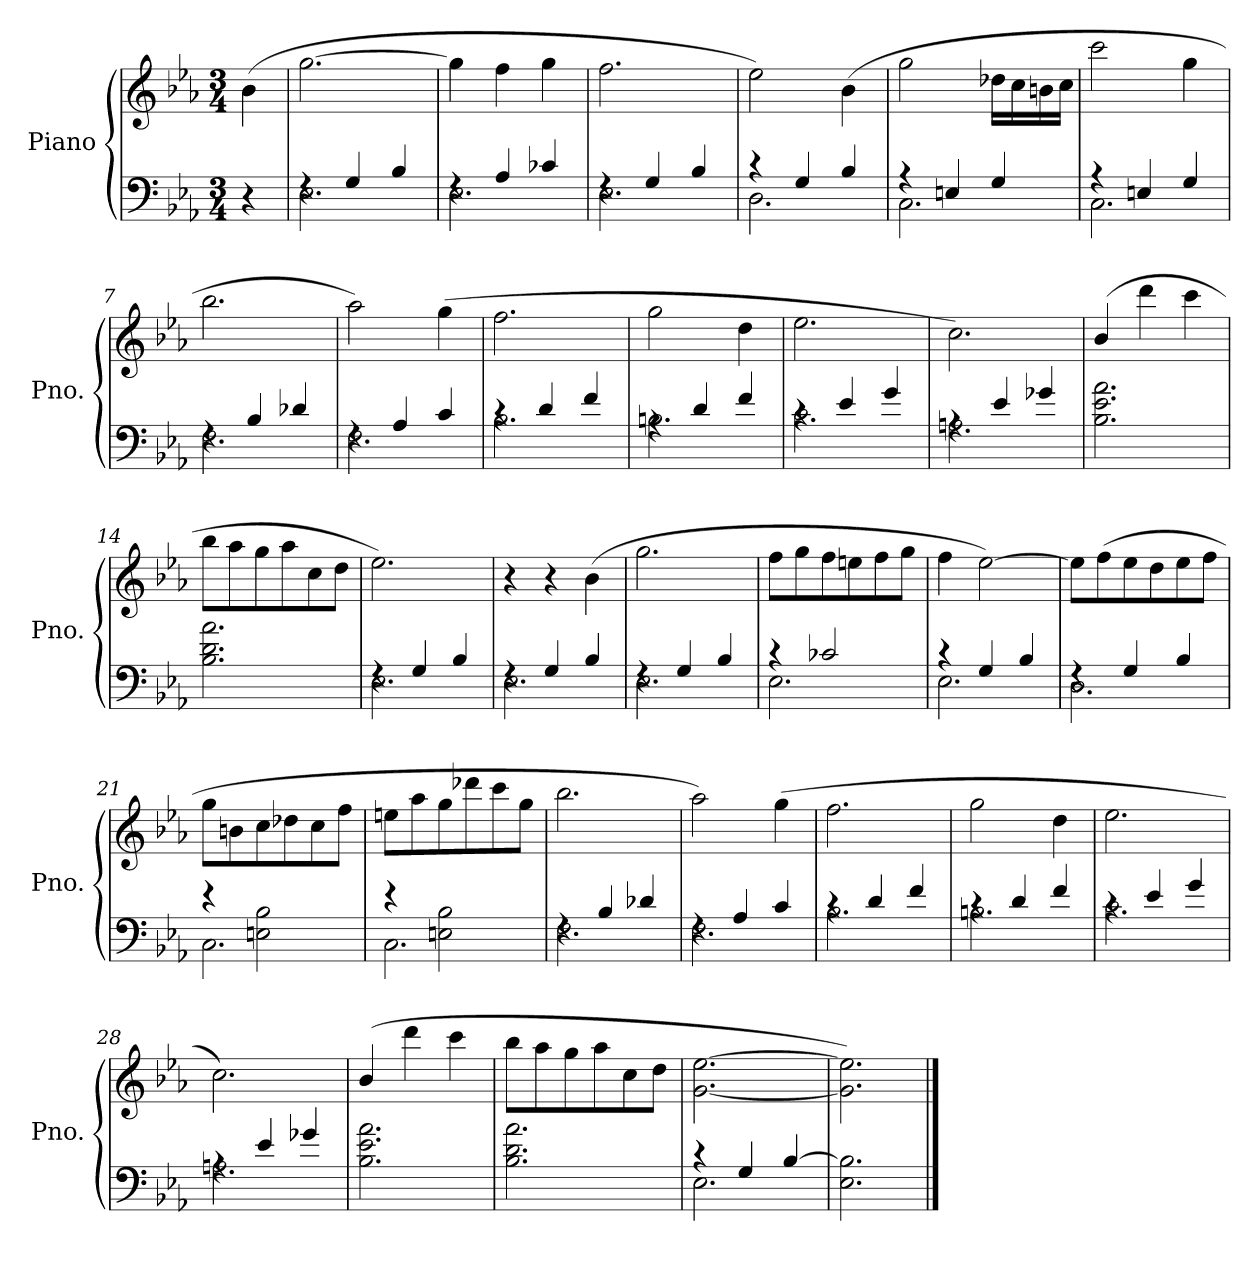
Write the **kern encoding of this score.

**kern	**kern
*part1	*part1
*staff2	*staff1
*I"Piano	*
*I'Pno.	*
*clefF4	*clefG2
*k[b-e-a-]	*k[b-e-a-]
*M3/4	*M3/4
=	=
4r	(>4b-\
=1	=1
*^	*
4rF	2.E-\	[2.gg\
4G/	.	.
4B-/	.	.
=2	=2	=2
4rF	2.E-\	4gg\]
4A-/	.	4ff\
4c-X/	.	4gg\
=3	=3	=3
4rF	2.E-\	2.ff\
4G/	.	.
4B-/	.	.
=4	=4	=4
4r	2.D\	2ee-\)
4G/	.	.
4B-/	.	(>4b-\
=5	=5	=5
4r	2.C\	2gg\
4En/	.	.
4G/	.	16dd-X\LL
.	.	16cc\
.	.	16bn\
.	.	16cc\JJ
=6	=6	=6
4r	2.C\	2ccc\
4En/	.	.
4G/	.	4gg\
=7	=7	=7
4rF	2.F\	2.bb-\
4B-/	.	.
4d-X/	.	.
=8	=8	=8
4rF	2.F\	2aa-\)
4A-/	.	.
4c/	.	(>4gg\
=9	=9	=9
4rc	2.B-\	2.ff\
4d/	.	.
4f/	.	.
=10	=10	=10
4rA	2.Bn\	2gg\
4d/	.	.
4f/	.	4dd\
=11	=11	=11
4rc	2.c\	2.ee-\
4e-/	.	.
4g/	.	.
=12	=12	=12
4rA	2.An\	2.cc\)
4e-/	.	.
4g-X/	.	.
*v	*v	*
=13	=13
2.B-\ 2.e-\ 2.a-\	(>4b-/
.	4ddd\
.	4ccc\
=14	=14
2.B-\ 2.d\ 2.a-\	8bb-\L
.	8aa-\
.	8gg\
.	8aa-\
.	8cc\
.	8dd\J
=15	=15
*^	*
4rF	2.E-\	2.ee-\)
4G/	.	.
4B-/	.	.
=16	=16	=16
4rF	2.E-\	4r
4G/	.	4r
4B-/	.	(>4b-\
=17	=17	=17
4rF	2.E-\	2.gg\
4G/	.	.
4B-/	.	.
=18	=18	=18
4r	2.E-\	8ff\L
.	.	8gg\
2c-X/	.	8ff\
.	.	8een\
.	.	8ff\
.	.	8gg\J
=19	=19	=19
4r	2.E-\	4ff\
4G/	.	[2ee-\)
4B-/	.	.
=20	=20	=20
4rF	2.D\	8ee-\L]
.	.	(>8ff\
4G/	.	8ee-\
.	.	8dd\
4B-/	.	8ee-\
.	.	8ff\J
=21	=21	=21
2.C\	4re	8gg\L
.	.	8bn\
.	2En\ 2B-\	8cc\
.	.	8dd-X\
.	.	8cc\
.	.	8ff\J
=22	=22	=22
2.C\	4re	8een\L
.	.	8aa-\
.	2En\ 2B-\	8gg\
.	.	8ddd-X\
.	.	8ccc\
.	.	8gg\J
=23	=23	=23
4rF	2.F\	2.bb-\
4B-/	.	.
4d-X/	.	.
=24	=24	=24
4rF	2.F\	2aa-\)
4A-/	.	.
4c/	.	(>4gg\
=25	=25	=25
4rc	2.B-\	2.ff\
4d/	.	.
4f/	.	.
=26	=26	=26
4rc	2.Bn\	2gg\
4d/	.	.
4f/	.	4dd\
=27	=27	=27
4rc	2.c\	2.ee-\
4e-/	.	.
4g/	.	.
=28	=28	=28
4rA	2.An\	2.cc\)
4e-/	.	.
4g-X/	.	.
*v	*v	*
=29	=29
2.B-\ 2.e-\ 2.a-\	(>4b-/
.	4ddd\
.	4ccc\
=30	=30
2.B-\ 2.d\ 2.a-\	8bb-\L
.	8aa-\
.	8gg\
.	8aa-\
.	8cc\
.	8dd\J
=31	=31
*^	*
4r	2.E-\	[2.g\ [2.ee-\
4G/	.	.
[4B-/	.	.
*v	*v	*
=32	=32
2.E-\ 2.B-\]	2.g\] 2.ee-\])
==	==
*-	*-
